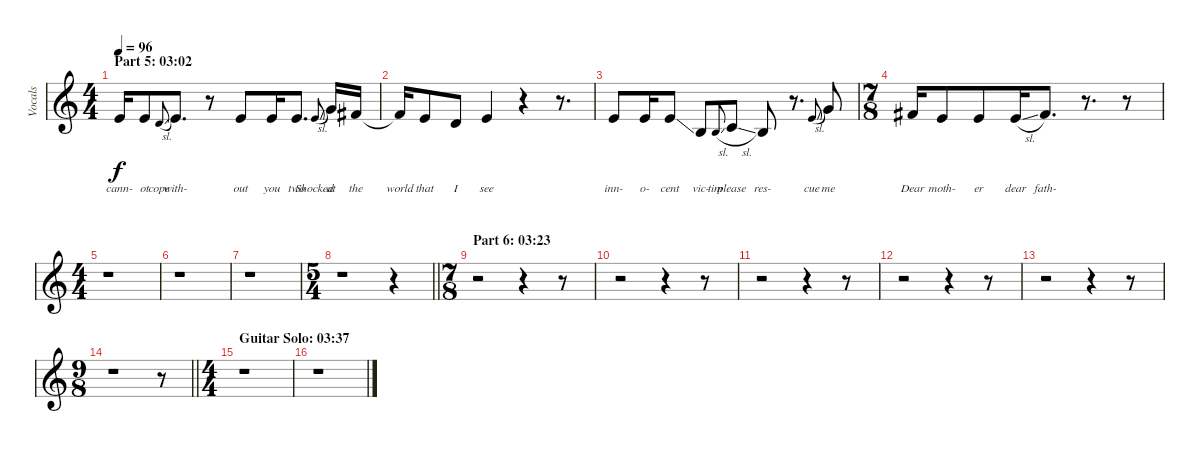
\track ("Vocals" "Vocals") {instrument lead2sawtooth}
\staff {score}
\tuning (E4 B3 G3 D3 A2 E2) {hide}
\ts (4 4)
\section ("" "Part 5: 03:02")
\tempo 96
\clef g2
\ks c
5.2.16{lyrics (0 "cann-") lyrics (1 "") lyrics (2 "") lyrics (3 "") lyrics (4 "") dy f} 5.2.8{lyrics (0 "ot") lyrics (1 "") lyrics (2 "") lyrics (3 "") lyrics (4 "")} 3.2{sl}.8{lyrics (0 "cope") lyrics (1 "") lyrics (2 "") lyrics (3 "") lyrics (4 "") gr onbeat} 5.2.8{d lyrics (0 "with-") lyrics (1 "") lyrics (2 "") lyrics (3 "") lyrics (4 "")} r.8 5.2.8{lyrics (0 "out") lyrics (1 "") lyrics (2 "") lyrics (3 "") lyrics (4 "")} 5.2.16{lyrics (0 "you") lyrics (1 "") lyrics (2 "") lyrics (3 "") lyrics (4 "")} 5.2.8{d lyrics (0 "two") lyrics (1 "") lyrics (2 "") lyrics (3 "") lyrics (4 "")} 5.2{sl}.8{lyrics (0 "Shocked") lyrics (1 "") lyrics (2 "") lyrics (3 "") lyrics (4 "") gr onbeat} 8.2.16{lyrics (0 "at") lyrics (1 "") lyrics (2 "") lyrics (3 "") lyrics (4 "")} 7.2.16{lyrics (0 "the") lyrics (1 "") lyrics (2 "") lyrics (3 "") lyrics (4 "")} |
7.2{t}.16{lyrics (0 "world") lyrics (1 "") lyrics (2 "") lyrics (3 "") lyrics (4 "")} 5.2.8{lyrics (0 "that") lyrics (1 "") lyrics (2 "") lyrics (3 "") lyrics (4 "")} 3.2.8{lyrics (0 "I") lyrics (1 "") lyrics (2 "") lyrics (3 "") lyrics (4 "")} 3.2{be (custom 0 4 10 4 15 0 20 4 60 4)}.4{lyrics (0 "see") lyrics (1 "") lyrics (2 "") lyrics (3 "") lyrics (4 "")} r.4 r.8{d} |
5.2.8{lyrics (0 "inn-") lyrics (1 "") lyrics (2 "") lyrics (3 "") lyrics (4 "")} 5.2.16{lyrics (0 "o-") lyrics (1 "") lyrics (2 "") lyrics (3 "") lyrics (4 "")} 5.2{ss}.8{lyrics (0 "cent") lyrics (1 "") lyrics (2 "") lyrics (3 "") lyrics (4 "")} 0.2.8{lyrics (0 "vic-") lyrics (1 "") lyrics (2 "") lyrics (3 "") lyrics (4 "")} 0.2{sl}.8{lyrics (0 "tim") lyrics (1 "") lyrics (2 "") lyrics (3 "") lyrics (4 "") gr onbeat} 1.2{sl}.8{lyrics (0 "please") lyrics (1 "") lyrics (2 "") lyrics (3 "") lyrics (4 "")} 0.2.8{lyrics (0 "res-") lyrics (1 "") lyrics (2 "") lyrics (3 "") lyrics (4 "")} r.8{d} 5.2{sl}.8{lyrics (0 "cue") lyrics (1 "") lyrics (2 "") lyrics (3 "") lyrics (4 "") gr onbeat} 8.2.8{lyrics (0 "me") lyrics (1 "") lyrics (2 "") lyrics (3 "") lyrics (4 "")} |
\ts (7 8)
7.2.16{lyrics (0 "Dear") lyrics (1 "") lyrics (2 "") lyrics (3 "") lyrics (4 "")} 5.2.8{lyrics (0 "moth-") lyrics (1 "") lyrics (2 "") lyrics (3 "") lyrics (4 "")} 5.2.8{lyrics (0 "er") lyrics (1 "") lyrics (2 "") lyrics (3 "") lyrics (4 "")} 5.2{sl}.16{lyrics (0 "dear") lyrics (1 "") lyrics (2 "") lyrics (3 "") lyrics (4 "")} 7.2.8{d lyrics (0 "fath-") lyrics (1 "") lyrics (2 "") lyrics (3 "") lyrics (4 "")} r.8{d} r.8 |
\ts (4 4)
r.1 |
r.1 |
r.1 |
\ts (5 4)
\barLineRight lightlight
r.1 r.4 |
\ts (7 8)
\section ("" "Part 6: 03:23")
r.2 r.4 r.8 |
r.2 r.4 r.8 |
r.2 r.4 r.8 |
r.2 r.4 r.8 |
r.2 r.4 r.8 |
\ts (9 8)
\barLineRight lightlight
r.1 r.8 |
\ts (4 4)
\section ("" "Guitar Solo: 03:37")
r.1 |
r.1
